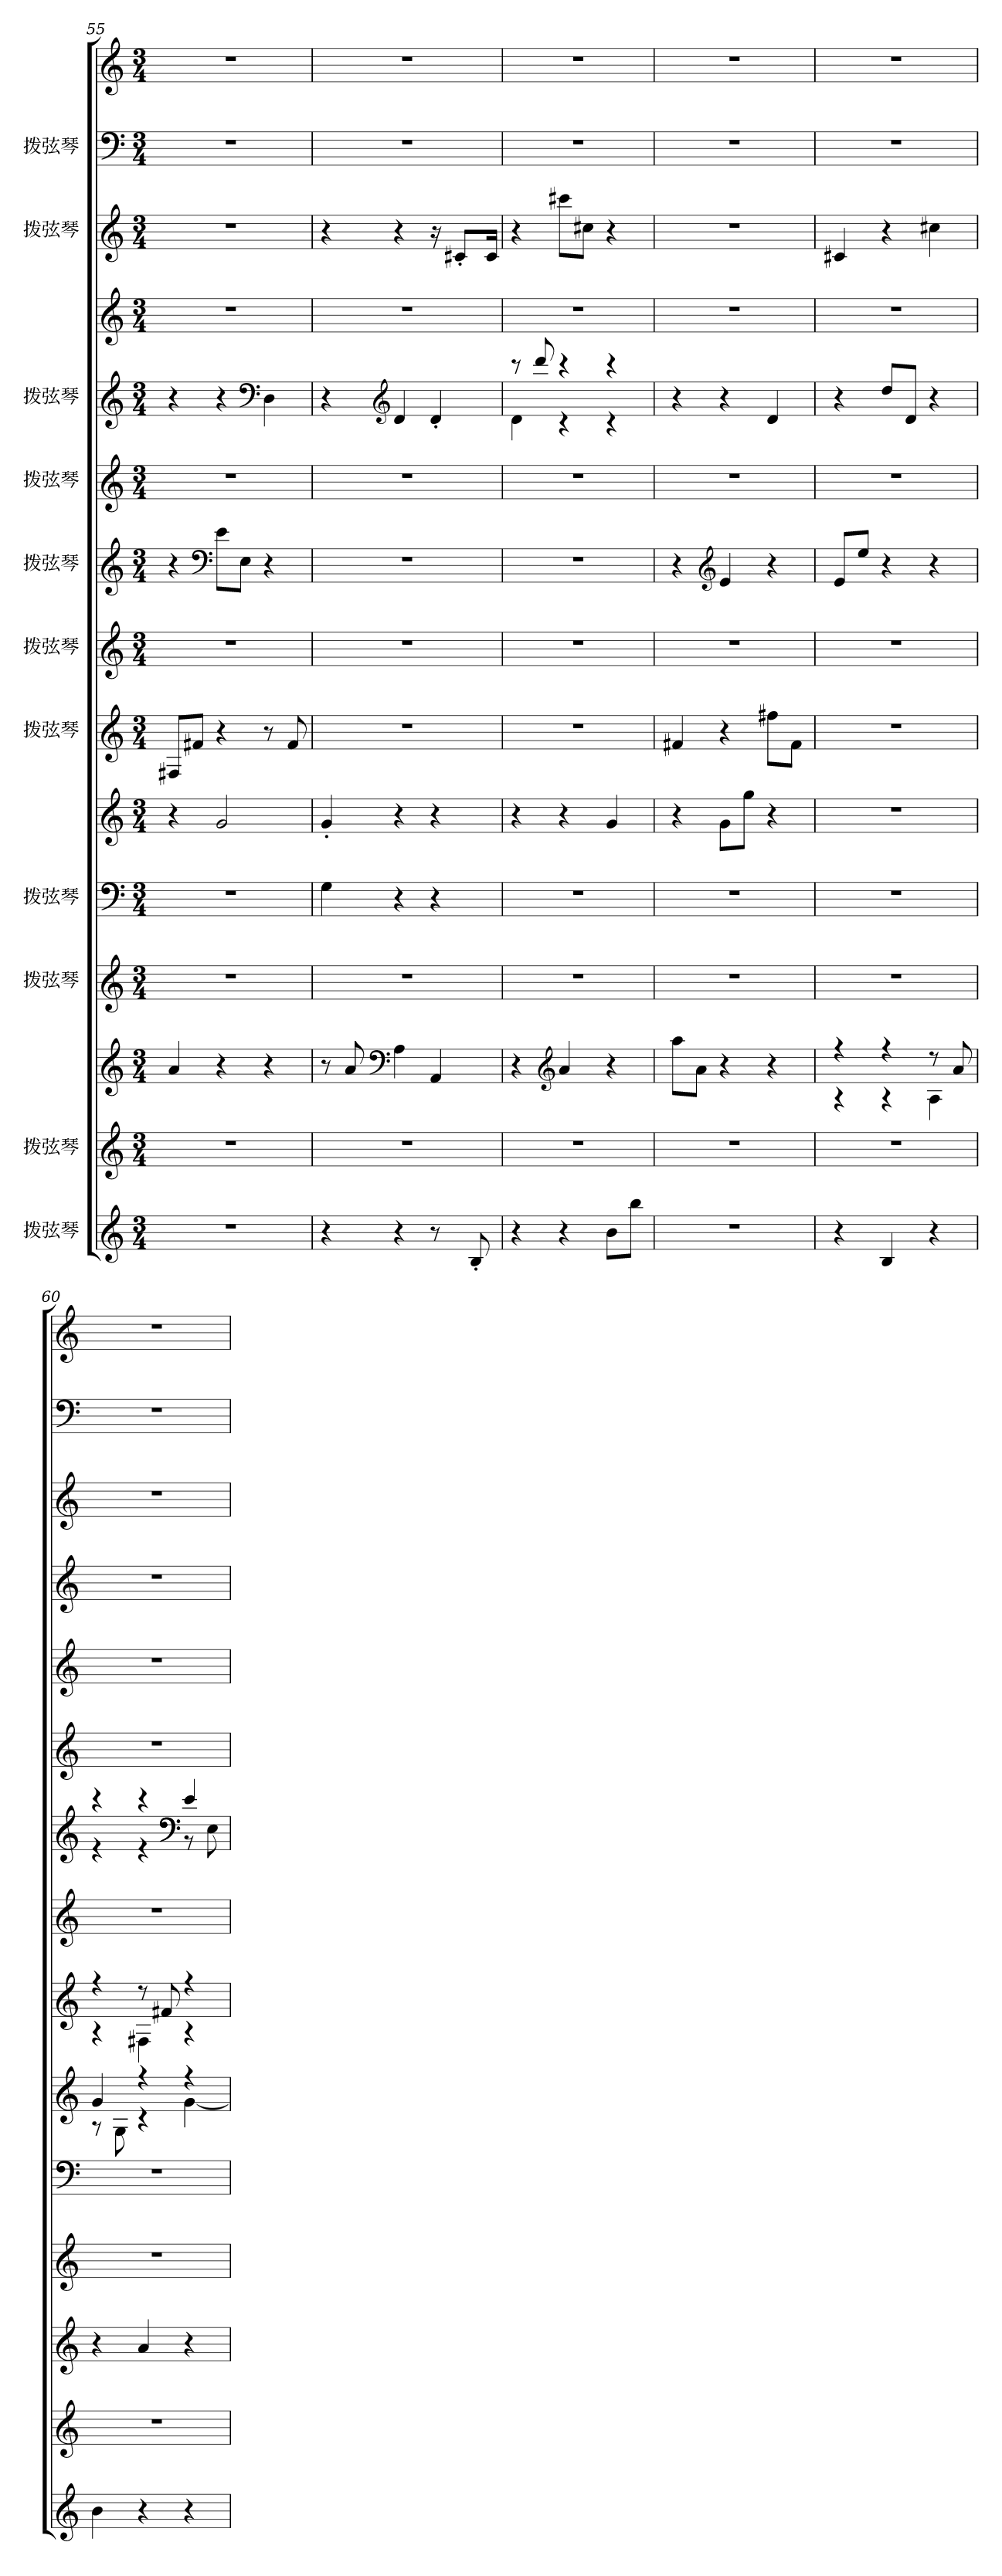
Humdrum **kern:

**kern	**kern	**kern	**kern	**kern	**kern	**kern	**kern	**kern	**kern	**kern	**kern	**kern	**kern	**kern
*part11	*part10	*part10	*part9	*part8	*part8	*part7	*part6	*part5	*part4	*part3	*part3	*part2	*part1	*part1
*staff15	*staff14	*staff13	*staff12	*staff11	*staff10	*staff9	*staff8	*staff7	*staff6	*staff5	*staff4	*staff3	*staff2	*staff1
*I"拨弦琴	*I"拨弦琴	*	*I"拨弦琴	*I"拨弦琴	*	*I"拨弦琴	*I"拨弦琴	*I"拨弦琴	*I"拨弦琴	*I"拨弦琴	*	*I"拨弦琴	*I"拨弦琴	*
*clefG2	*clefG2	*clefG2	*clefG2	*clefF4	*clefG2	*clefG2	*clefG2	*clefG2	*clefG2	*clefG2	*clefG2	*clefG2	*clefF4	*clefG2
*k[]	*k[]	*k[]	*k[]	*k[]	*k[]	*k[]	*k[]	*k[]	*k[]	*k[]	*k[]	*k[]	*k[]	*k[]
*M3/4	*M3/4	*M3/4	*M3/4	*M3/4	*M3/4	*M3/4	*M3/4	*M3/4	*M3/4	*M3/4	*M3/4	*M3/4	*M3/4	*M3/4
=55	=55	=55	=55	=55	=55	=55	=55	=55	=55	=55	=55	=55	=55	=55
2.r	2.r	4a/	2.r	2.r	4r	8F#X/L	2.r	4r	2.r	4r	2.r	2.r	2.r	2.r
.	.	.	.	.	.	8f#X/J	.	.	.	.	.	.	.	.
*	*	*	*	*	*	*	*	*clefF4	*	*	*	*	*	*
.	.	4r	.	.	2g/	4r	.	8e\L	.	4r	.	.	.	.
.	.	.	.	.	.	.	.	8E\J	.	.	.	.	.	.
*	*	*	*	*	*	*	*	*	*	*clefF4	*	*	*	*
.	.	4r	.	.	.	8r	.	4r	.	4D\	.	.	.	.
.	.	.	.	.	.	8f#/	.	.	.	.	.	.	.	.
!!LO:PB:g=z
=56	=56	=56	=56	=56	=56	=56	=56	=56	=56	=56	=56	=56	=56	=56
4r	2.r	8r	2.r	4G\	4g'/	2.r	2.r	2.r	2.r	4r	2.r	4r	2.r	2.r
.	.	8a/	.	.	.	.	.	.	.	.	.	.	.	.
*	*	*clefF4	*	*	*	*	*	*	*	*clefG2	*	*	*	*
4r	.	4A\	.	4r	4r	.	.	.	.	4d/	.	4r	.	.
8r	.	4AA/	.	4r	4r	.	.	.	.	4d'/	.	16r	.	.
.	.	.	.	.	.	.	.	.	.	.	.	8c#X'/L	.	.
8B'/	.	.	.	.	.	.	.	.	.	.	.	.	.	.
.	.	.	.	.	.	.	.	.	.	.	.	16c#/Jk	.	.
=57	=57	=57	=57	=57	=57	=57	=57	=57	=57	=57	=57	=57	=57	=57
*	*	*	*	*	*	*	*	*	*	*^	*	*	*	*
4r	2.r	4r	2.r	2.r	4r	2.r	2.r	2.r	2.r	8r	4d\	2.r	4r	2.r	2.r
.	.	.	.	.	.	.	.	.	.	8ddd/	.	.	.	.	.
*	*	*clefG2	*	*	*	*	*	*	*	*	*	*	*	*	*
4r	.	4a/	.	.	4r	.	.	.	.	4r	4r	.	8ccc#X\L	.	.
.	.	.	.	.	.	.	.	.	.	.	.	.	8cc#X\J	.	.
8b\L	.	4r	.	.	4g/	.	.	.	.	4r	4r	.	4r	.	.
8bb\J	.	.	.	.	.	.	.	.	.	.	.	.	.	.	.
*	*	*	*	*	*	*	*	*	*	*v	*v	*	*	*	*
=58	=58	=58	=58	=58	=58	=58	=58	=58	=58	=58	=58	=58	=58	=58
2.r	2.r	8aa\L	2.r	2.r	4r	4f#X/	2.r	4r	2.r	4r	2.r	2.r	2.r	2.r
.	.	8a\J	.	.	.	.	.	.	.	.	.	.	.	.
*	*	*	*	*	*	*	*	*clefG2	*	*	*	*	*	*
.	.	4r	.	.	8g\L	4r	.	4e/	.	4r	.	.	.	.
.	.	.	.	.	8gg\J	.	.	.	.	.	.	.	.	.
.	.	4r	.	.	4r	8ff#X\L	.	4r	.	4d/	.	.	.	.
.	.	.	.	.	.	8f#\J	.	.	.	.	.	.	.	.
=59	=59	=59	=59	=59	=59	=59	=59	=59	=59	=59	=59	=59	=59	=59
*	*	*^	*	*	*	*	*	*	*	*	*	*	*	*
4r	2.r	4r	4r	2.r	2.r	2.r	2.r	2.r	8e/L	2.r	4r	2.r	4c#X/	2.r	2.r
.	.	.	.	.	.	.	.	.	8ee/J	.	.	.	.	.	.
4B/	.	4r	4r	.	.	.	.	.	4r	.	8dd/L	.	4r	.	.
.	.	.	.	.	.	.	.	.	.	.	8d/J	.	.	.	.
4r	.	8r	4A\	.	.	.	.	.	4r	.	4r	.	4cc#X\	.	.
.	.	8a/	.	.	.	.	.	.	.	.	.	.	.	.	.
*	*	*v	*v	*	*	*	*	*	*	*	*	*	*	*	*
=60	=60	=60	=60	=60	=60	=60	=60	=60	=60	=60	=60	=60	=60	=60
*	*	*	*	*	*^	*^	*	*^	*	*	*	*	*	*
4b\	2.r	4r	2.r	2.r	4g/	8r	4r	4r	2.r	4r	4r	2.r	2.r	2.r	2.r	2.r	2.r
.	.	.	.	.	.	8G\	.	.	.	.	.	.	.	.	.	.	.
4r	.	4a/	.	.	4r	4r	8r	4F#X\	.	4r	4r	.	.	.	.	.	.
.	.	.	.	.	.	.	8f#X/	.	.	.	.	.	.	.	.	.	.
*	*	*	*	*	*	*	*	*	*	*clefF4	*	*	*	*	*	*	*
4r	.	4r	.	.	4r	[4g\	4r	4r	.	4e/	8r	.	.	.	.	.	.
.	.	.	.	.	.	.	.	.	.	.	8E\	.	.	.	.	.	.
*	*	*	*	*	*v	*v	*	*	*	*v	*v	*	*	*	*	*	*
*	*	*	*	*	*	*v	*v	*	*	*	*	*	*	*	*
=	=	=	=	=	=	=	=	=	=	=	=	=	=	=
*-	*-	*-	*-	*-	*-	*-	*-	*-	*-	*-	*-	*-	*-	*-
